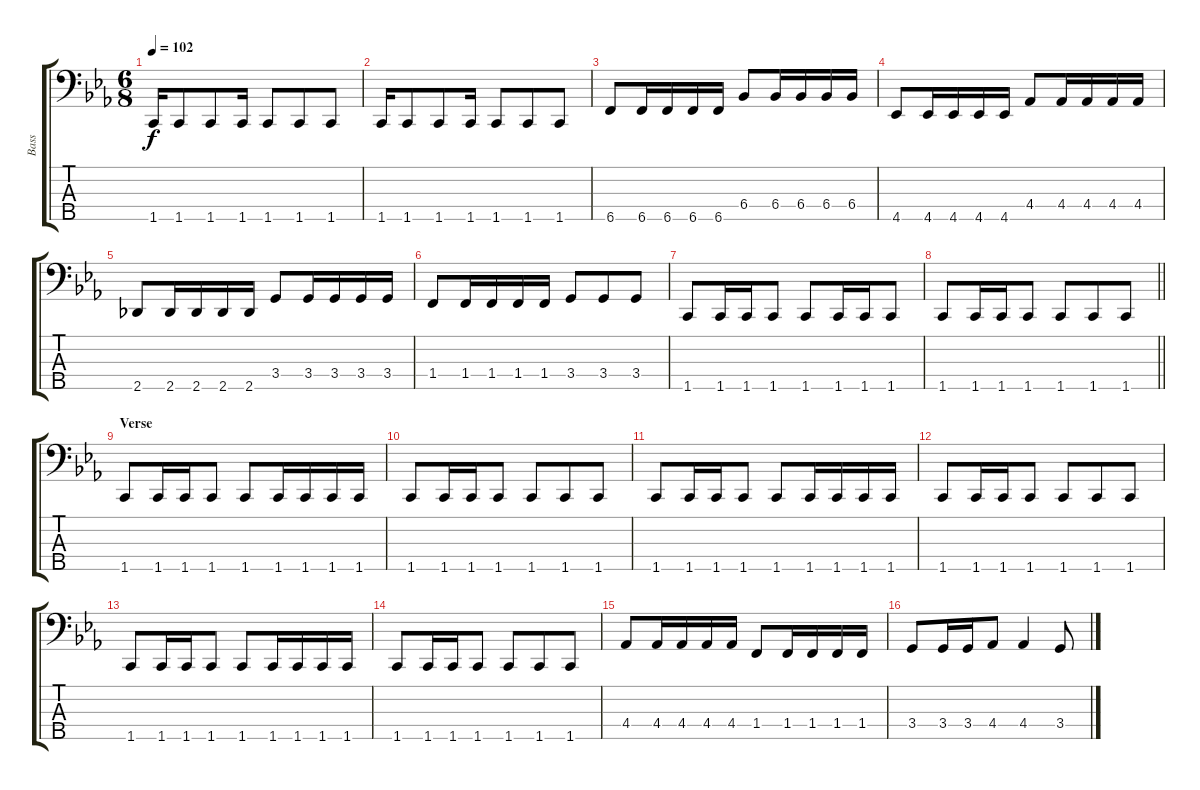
\track ("Bass" "Bass") {instrument electricbassfinger}
\staff {score tabs}
\tuning (G2 D2 A1 E1 B0) {hide}
\ts (6 8)
\tempo 102
\clef f4
\ks cminor
1.5.16{dy f} 1.5.8 1.5.8 1.5.16 1.5.8 1.5.8 1.5.8 |
1.5.16 1.5.8 1.5.8 1.5.16 1.5.8 1.5.8 1.5.8 |
6.5.8 6.5.16 6.5.16 6.5.16 6.5.16 6.4.8 6.4.16 6.4.16 6.4.16 6.4.16 |
4.5.8 4.5.16 4.5.16 4.5.16 4.5.16 4.4.8 4.4.16 4.4.16 4.4.16 4.4.16 |
2.5.8 2.5.16 2.5.16 2.5.16 2.5.16 3.4.8 3.4.16 3.4.16 3.4.16 3.4.16 |
1.4.8 1.4.16 1.4.16 1.4.16 1.4.16 3.4.8 3.4.8 3.4.8 |
1.5.8 1.5.16 1.5.16 1.5.8 1.5.8 1.5.16 1.5.16 1.5.8 |
\barLineRight lightlight
1.5.8 1.5.16 1.5.16 1.5.8 1.5.8 1.5.8 1.5.8 |
\section ("" "Verse")
1.5.8 1.5.16 1.5.16 1.5.8 1.5.8 1.5.16 1.5.16 1.5.16 1.5.16 |
1.5.8 1.5.16 1.5.16 1.5.8 1.5.8 1.5.8 1.5.8 |
1.5.8 1.5.16 1.5.16 1.5.8 1.5.8 1.5.16 1.5.16 1.5.16 1.5.16 |
1.5.8 1.5.16 1.5.16 1.5.8 1.5.8 1.5.8 1.5.8 |
1.5.8 1.5.16 1.5.16 1.5.8 1.5.8 1.5.16 1.5.16 1.5.16 1.5.16 |
1.5.8 1.5.16 1.5.16 1.5.8 1.5.8 1.5.8 1.5.8 |
4.4.8 4.4.16 4.4.16 4.4.16 4.4.16 1.4.8 1.4.16 1.4.16 1.4.16 1.4.16 |
3.4.8 3.4.16 3.4.16 4.4.8 4.4.4 3.4.8
